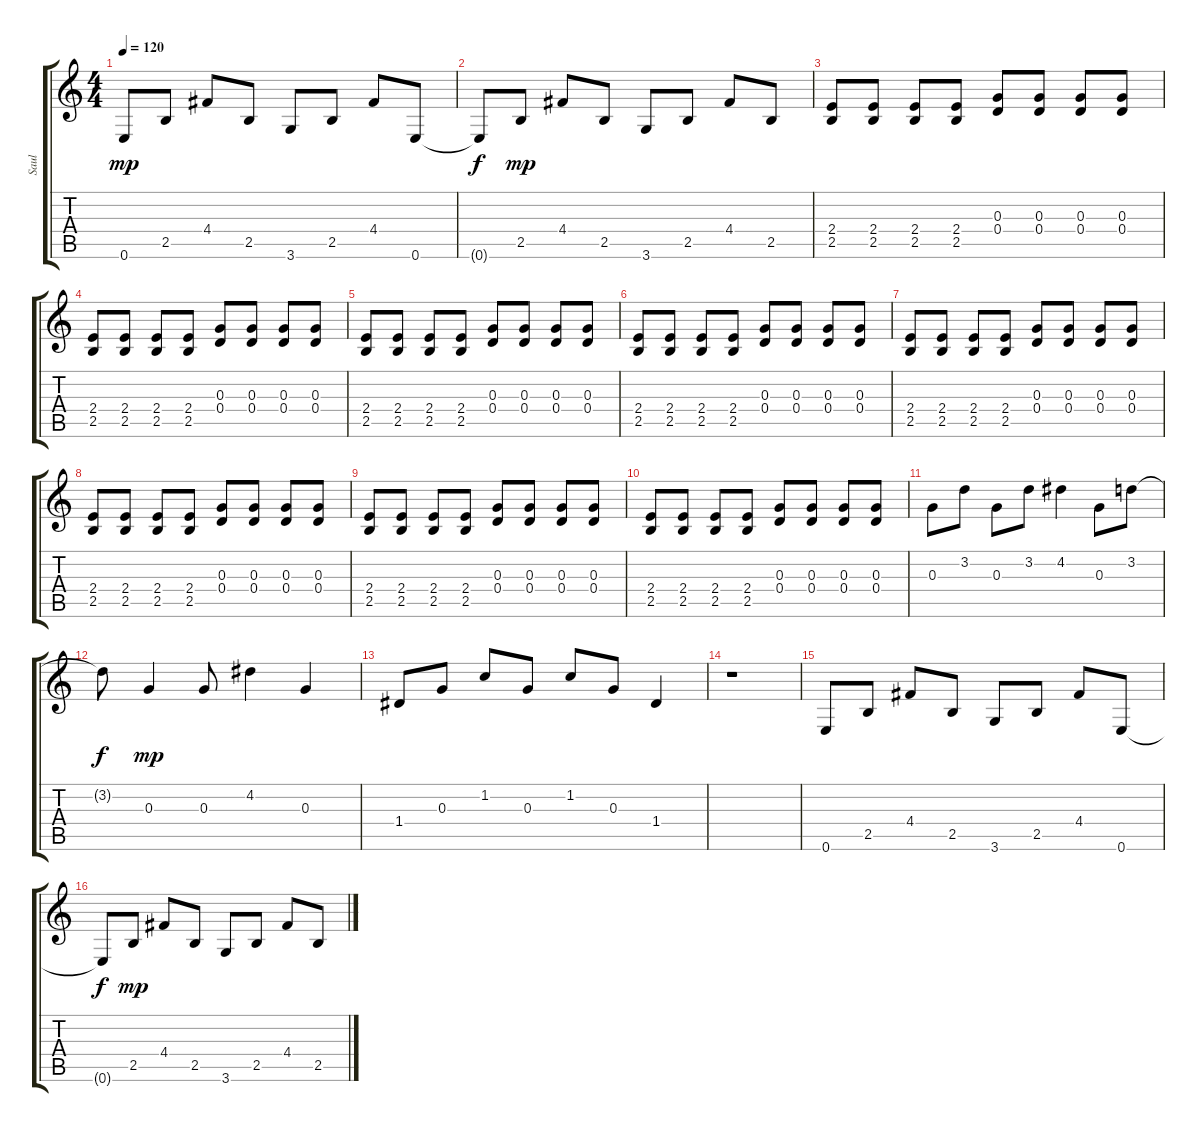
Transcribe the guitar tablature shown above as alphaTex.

\track ("Saul" "Saul") {instrument electricguitarclean}
\staff {score tabs}
\tuning (E4 B3 G3 D3 A2 E2) {hide}
\ts (4 4)
\tempo 120
\clef g2
\ks c
0.6.8{dy mp} 2.5.8 4.4.8 2.5.8 3.6.8 2.5.8 4.4.8 0.6.8 |
0.6{t}.8{dy f} 2.5.8{dy mp} 4.4.8 2.5.8 3.6.8 2.5.8 4.4.8 2.5.8 |
(2.4 2.5).8{instrument electricguitarmuted} (2.4 2.5).8 (2.4 2.5).8 (2.4 2.5).8 (0.3 0.4).8 (0.3 0.4).8 (0.3 0.4).8 (0.3 0.4).8 |
(2.4 2.5).8 (2.4 2.5).8 (2.4 2.5).8 (2.4 2.5).8 (0.3 0.4).8 (0.3 0.4).8 (0.3 0.4).8 (0.3 0.4).8 |
(2.4 2.5).8 (2.4 2.5).8 (2.4 2.5).8 (2.4 2.5).8 (0.3 0.4).8 (0.3 0.4).8 (0.3 0.4).8 (0.3 0.4).8 |
(2.4 2.5).8 (2.4 2.5).8 (2.4 2.5).8 (2.4 2.5).8 (0.3 0.4).8 (0.3 0.4).8 (0.3 0.4).8 (0.3 0.4).8 |
(2.4 2.5).8 (2.4 2.5).8 (2.4 2.5).8 (2.4 2.5).8 (0.3 0.4).8 (0.3 0.4).8 (0.3 0.4).8 (0.3 0.4).8 |
(2.4 2.5).8 (2.4 2.5).8 (2.4 2.5).8 (2.4 2.5).8 (0.3 0.4).8 (0.3 0.4).8 (0.3 0.4).8 (0.3 0.4).8 |
(2.4 2.5).8 (2.4 2.5).8 (2.4 2.5).8 (2.4 2.5).8 (0.3 0.4).8 (0.3 0.4).8 (0.3 0.4).8 (0.3 0.4).8 |
(2.4 2.5).8 (2.4 2.5).8 (2.4 2.5).8 (2.4 2.5).8 (0.3 0.4).8 (0.3 0.4).8 (0.3 0.4).8 (0.3 0.4).8 |
0.3.8 3.2.8 0.3.8 3.2.8 4.2.4 0.3.8 3.2.8 |
3.2{t}.8{dy f} 0.3.4{dy mp} 0.3.8 4.2.4 0.3.4 |
1.4.8 0.3.8 1.2.8 0.3.8 1.2.8 0.3.8 1.4.4 |
r.1 |
0.6.8{volume 13 instrument electricguitarclean} 2.5.8 4.4.8 2.5.8 3.6.8 2.5.8 4.4.8 0.6.8 |
0.6{t}.8{dy f} 2.5.8{dy mp} 4.4.8 2.5.8 3.6.8 2.5.8 4.4.8 2.5.8
